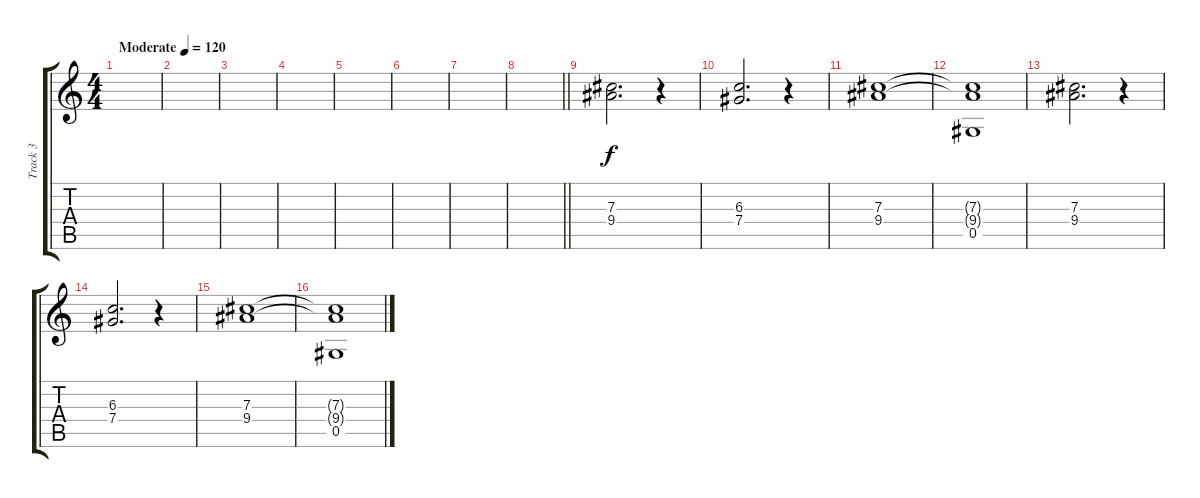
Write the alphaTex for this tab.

\track ("Track 3" "Track 3") {instrument electricguitarjazz}
\staff {score tabs}
\tuning (Eb4 Bb3 Gb3 Db3 Ab2 Eb2) {hide}
\ts (4 4)
\tempo (120 "Moderate")
\clef g2
\ks c
|
|
|
|
|
|
|
\barLineRight lightlight
|
(7.3 9.4).2{d} r.4 |
(6.3 7.4).2{d} r.4 |
(7.3 9.4).1 |
(7.3{t} 9.4{t} 0.5).1 |
(7.3 9.4).2{d} r.4 |
(6.3 7.4).2{d} r.4 |
(7.3 9.4).1 |
(7.3{t} 9.4{t} 0.5).1
